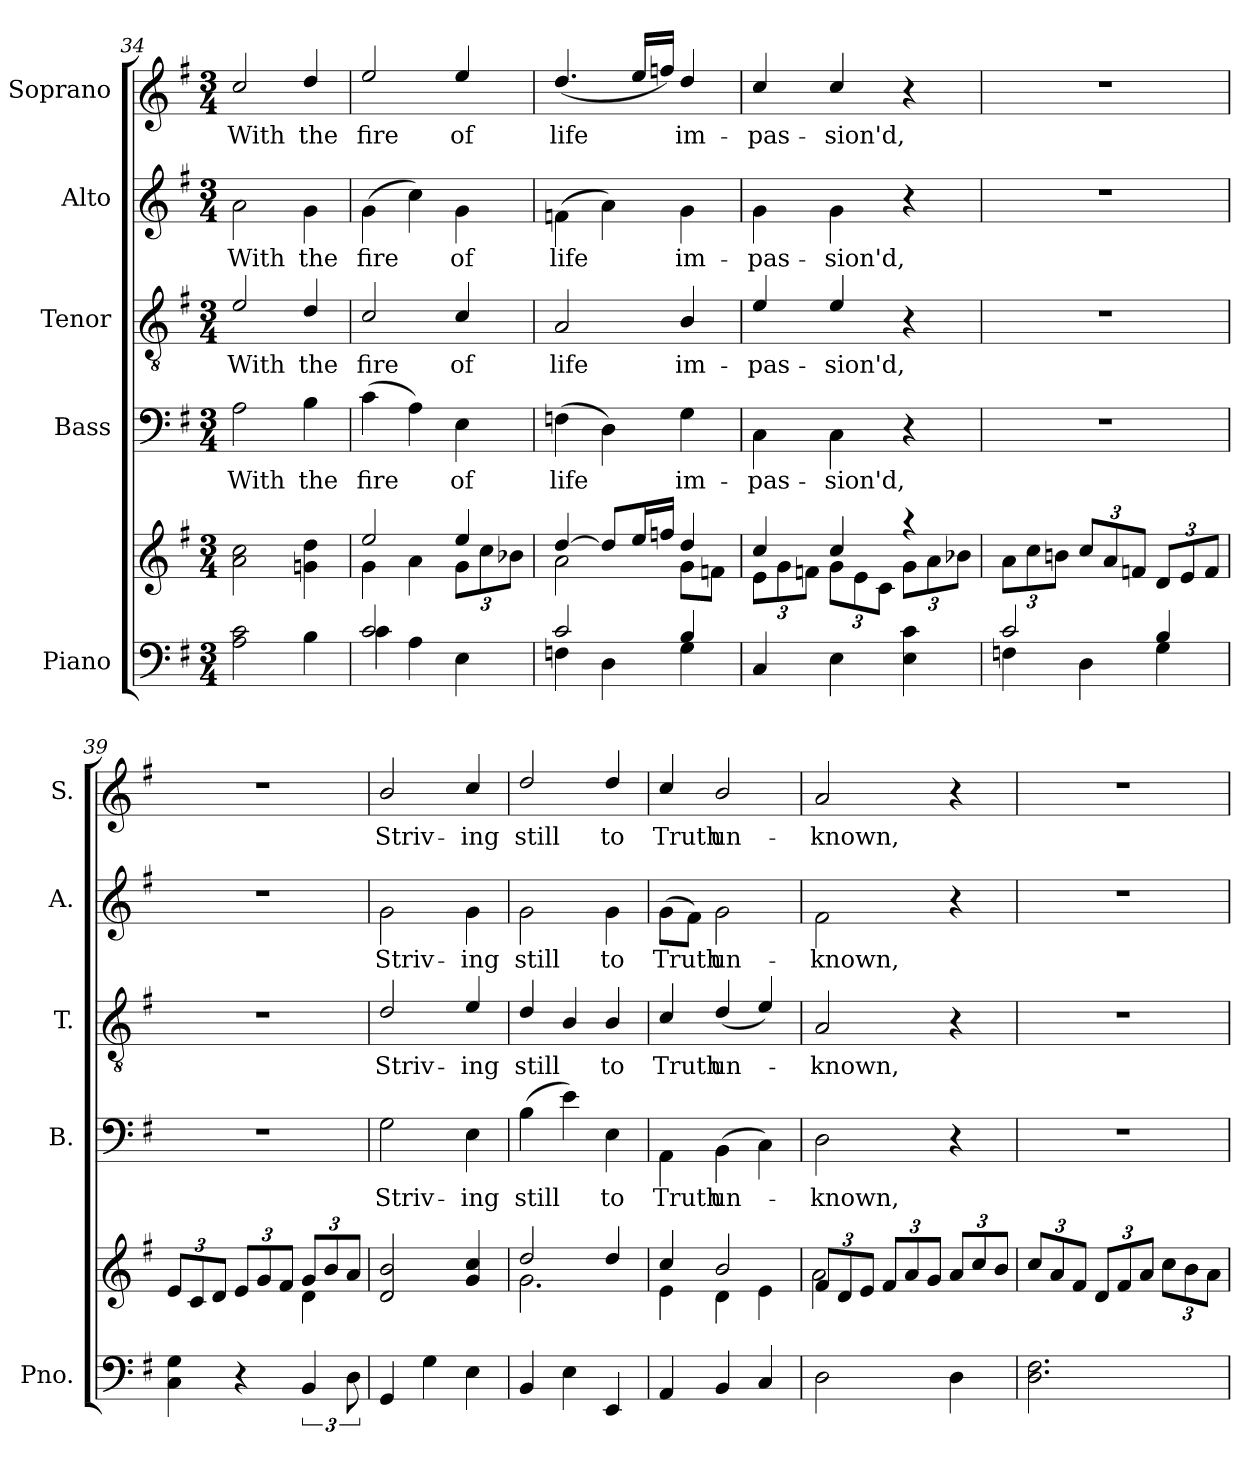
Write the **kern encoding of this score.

**kern	**kern	**kern	**text	**kern	**text	**kern	**text	**kern	**text
*part5	*part5	*part4	*part4	*part3	*part3	*part2	*part2	*part1	*part1
*staff6	*staff5	*staff4	*staff4	*staff3	*staff3	*staff2	*staff2	*staff1	*staff1
*I"Piano	*	*I"Bass	*	*I"Tenor	*	*I"Alto	*	*I"Soprano	*
*I'Pno.	*	*I'B.	*	*I'T.	*	*I'A.	*	*I'S.	*
*clefF4	*clefG2	*clefF4	*	*clefGv2	*	*clefG2	*	*clefG2	*
*k[f#]	*k[f#]	*k[f#]	*	*k[f#]	*	*k[f#]	*	*k[f#]	*
*G:	*G:	*G:	*	*G:	*	*G:	*	*G:	*
*M3/4	*M3/4	*M3/4	*	*M3/4	*	*M3/4	*	*M3/4	*
=34	=34	=34	=34	=34	=34	=34	=34	=34	=34
!	!	!	!LO:LY:b	!	!LO:LY:b	!	!LO:LY:b	!	!LO:LY:b
2A\ 2c\	2a\ 2cc\	2A\	With	2e/	With	2a\	With	2cc/	With
!	!	!	!LO:LY:b	!	!LO:LY:b	!	!LO:LY:b	!	!LO:LY:b
4B\	4gni\ 4dd\	4B\	the	4d/	the	4g\	the	4dd/	the
=35	=35	=35	=35	=35	=35	=35	=35	=35	=35
*^	*^	*	*	*	*	*	*	*	*
!	!	!	!	!	!LO:LY:b	!	!LO:LY:b	!	!LO:LY:b	!	!LO:LY:b
2c/	4c\	2ee/	4g\	(>4c\	fire	2c/	fire	(>4g\	fire	2ee/	fire
.	4A\	.	4a\	4A\)	.	.	.	4cc\)	.	.	.
*	*	*	*Xbrackettup	*	*	*	*	*	*	*	*
!	!	!	!	!	!LO:LY:b	!	!LO:LY:b	!	!LO:LY:b	!	!LO:LY:b
4ryy	4E\	4ee/	12g\L	4E\	of	4c/	of	4g\	of	4ee/	of
.	.	.	12cc\	.	.	.	.	.	.	.	.
.	.	.	12b-X\J	.	.	.	.	.	.	.	.
=36	=36	=36	=36	=36	=36	=36	=36	=36	=36	=36	=36
!	!	!	!	!	!LO:LY:b	!	!LO:LY:b	!	!LO:LY:b	!	!LO:LY:b
2c/	4Fn\	[4dd/	2a\	(>4Fn\	life	2A/	life	(>4fn\	life	(<4.dd/	life
.	4D\	8dd/L]	.	4D\)	.	.	.	4a\)	.	.	.
.	.	16ee/L	.	.	.	.	.	.	.	16ee/LL	.
.	.	16ffn/JJ	.	.	.	.	.	.	.	16ffn/JJ)	.
!	!	!	!	!	!LO:LY:b	!	!LO:LY:b	!	!LO:LY:b	!	!LO:LY:b
4B/	4G\	4dd/	8g\L	4G\	im-	4B/	im-	4g\	im-	4dd/	im-
.	.	.	8fn\J	.	.	.	.	.	.	.	.
*v	*v	*	*	*	*	*	*	*	*	*	*
=37	=37	=37	=37	=37	=37	=37	=37	=37	=37	=37
!	!	!	!	!LO:LY:b	!	!LO:LY:b	!	!LO:LY:b	!	!LO:LY:b
4C/	4cc/	12e\L	4C\	-pas-	4e/	-pas-	4g\	-pas-	4cc/	-pas-
.	.	12g\	.	.	.	.	.	.	.	.
.	.	12fn\J	.	.	.	.	.	.	.	.
!	!	!	!	!LO:LY:b	!	!LO:LY:b	!	!LO:LY:b	!	!LO:LY:b
4E\	4cc/	12g\L	4C\	-sion'd,	4e/	-sion'd,	4g\	-sion'd,	4cc/	-sion'd,
.	.	12e\	.	.	.	.	.	.	.	.
.	.	12c\J	.	.	.	.	.	.	.	.
4E\ 4c\	4r	12g\L	4r	.	4r	.	4r	.	4r	.
.	.	12a\	.	.	.	.	.	.	.	.
.	.	12b-X\J	.	.	.	.	.	.	.	.
*	*v	*v	*	*	*	*	*	*	*	*
!!LO:PB:g=z
=38	=38	=38	=38	=38	=38	=38	=38	=38	=38
*^	*	*	*	*	*	*	*	*	*
2c/	4Fn\	12a\L	2.r	.	2.r	.	2.r	.	2.r	.
.	.	12cc\	.	.	.	.	.	.	.	.
.	.	12bni\J	.	.	.	.	.	.	.	.
.	4D\	12cc/L	.	.	.	.	.	.	.	.
.	.	12a/	.	.	.	.	.	.	.	.
.	.	12fn/J	.	.	.	.	.	.	.	.
4B/	4G\	12d/L	.	.	.	.	.	.	.	.
.	.	12e/	.	.	.	.	.	.	.	.
.	.	12f/J	.	.	.	.	.	.	.	.
*v	*v	*	*	*	*	*	*	*	*	*
=39	=39	=39	=39	=39	=39	=39	=39	=39	=39
*	*^	*	*	*	*	*	*	*	*
4C\ 4G\	12e/L	2ryy	2.r	.	2.r	.	2.r	.	2.r	.
.	12c/	.	.	.	.	.	.	.	.	.
.	12d/J	.	.	.	.	.	.	.	.	.
4r	12e/L	.	.	.	.	.	.	.	.	.
.	12g/	.	.	.	.	.	.	.	.	.
.	12f#i/J	.	.	.	.	.	.	.	.	.
6BB/	12g/L	4d\	.	.	.	.	.	.	.	.
.	12b/	.	.	.	.	.	.	.	.	.
12D\	12a/J	.	.	.	.	.	.	.	.	.
*	*v	*v	*	*	*	*	*	*	*	*
=40	=40	=40	=40	=40	=40	=40	=40	=40	=40
!	!	!	!LO:LY:b	!	!LO:LY:b	!	!LO:LY:b	!	!LO:LY:b
4GG/	2d/ 2b/	2G\	Striv-	2d/	Striv-	2g\	Striv-	2b/	Striv-
4G\	.	.	.	.	.	.	.	.	.
!	!	!	!LO:LY:b	!	!LO:LY:b	!	!LO:LY:b	!	!LO:LY:b
4E\	4g/ 4cc/	4E\	-ing	4e/	-ing	4g\	-ing	4cc/	-ing
=41	=41	=41	=41	=41	=41	=41	=41	=41	=41
*	*^	*	*	*	*	*	*	*	*
!	!	!	!	!LO:LY:b	!	!LO:LY:b	!	!LO:LY:b	!	!LO:LY:b
4BB/	2dd/	2.g\	(>4B\	still	4d/	still	2g\	still	2dd/	still
4E\	.	.	4e\)	.	4B/	.	.	.	.	.
!	!	!	!	!LO:LY:b	!	!LO:LY:b	!	!LO:LY:b	!	!LO:LY:b
4EE/	4dd/	.	4E\	to	4B/	to	4g\	to	4dd/	to
=42	=42	=42	=42	=42	=42	=42	=42	=42	=42	=42
!	!	!	!	!LO:LY:b	!	!LO:LY:b	!	!LO:LY:b	!	!LO:LY:b
4AA/	4cc/	4e\	4AA\	Truth	4c/	Truth	(>8g\L	Truth	4cc/	Truth
.	.	.	.	.	.	.	8f#\J)	.	.	.
!	!	!	!	!LO:LY:b	!	!LO:LY:b	!	!LO:LY:b	!	!LO:LY:b
4BB/	2b/	4d\	(>4BB\	un-	(<4d/	un-	2g\	un-	2b/	un-
4C/	.	4e\	4C\)	.	4e/)	.	.	.	.	.
=43	=43	=43	=43	=43	=43	=43	=43	=43	=43	=43
!	!	!	!	!LO:LY:b	!	!LO:LY:b	!	!LO:LY:b	!	!LO:LY:b
2D\	12f#/L	2a\	2D\	-known,	2A/	-known,	2f#\	-known,	2a/	-known,
.	12d/	.	.	.	.	.	.	.	.	.
.	12e/J	.	.	.	.	.	.	.	.	.
.	12f#/L	.	.	.	.	.	.	.	.	.
.	12a/	.	.	.	.	.	.	.	.	.
.	12g/J	.	.	.	.	.	.	.	.	.
4D\	12a/L	4ryy	4r	.	4r	.	4r	.	4r	.
.	12cc/	.	.	.	.	.	.	.	.	.
.	12b/J	.	.	.	.	.	.	.	.	.
*	*v	*v	*	*	*	*	*	*	*	*
!!LO:LB:g=z
=44	=44	=44	=44	=44	=44	=44	=44	=44	=44
2.D\ 2.F#\	12cc/L	2.r	.	2.r	.	2.r	.	2.r	.
.	12a/	.	.	.	.	.	.	.	.
.	12f#/J	.	.	.	.	.	.	.	.
.	12d/L	.	.	.	.	.	.	.	.
.	12f#/	.	.	.	.	.	.	.	.
.	12a/J	.	.	.	.	.	.	.	.
.	12cc\L	.	.	.	.	.	.	.	.
.	12b\	.	.	.	.	.	.	.	.
.	12a\J	.	.	.	.	.	.	.	.
=	=	=	=	=	=	=	=	=	=
*-	*-	*-	*-	*-	*-	*-	*-	*-	*-
